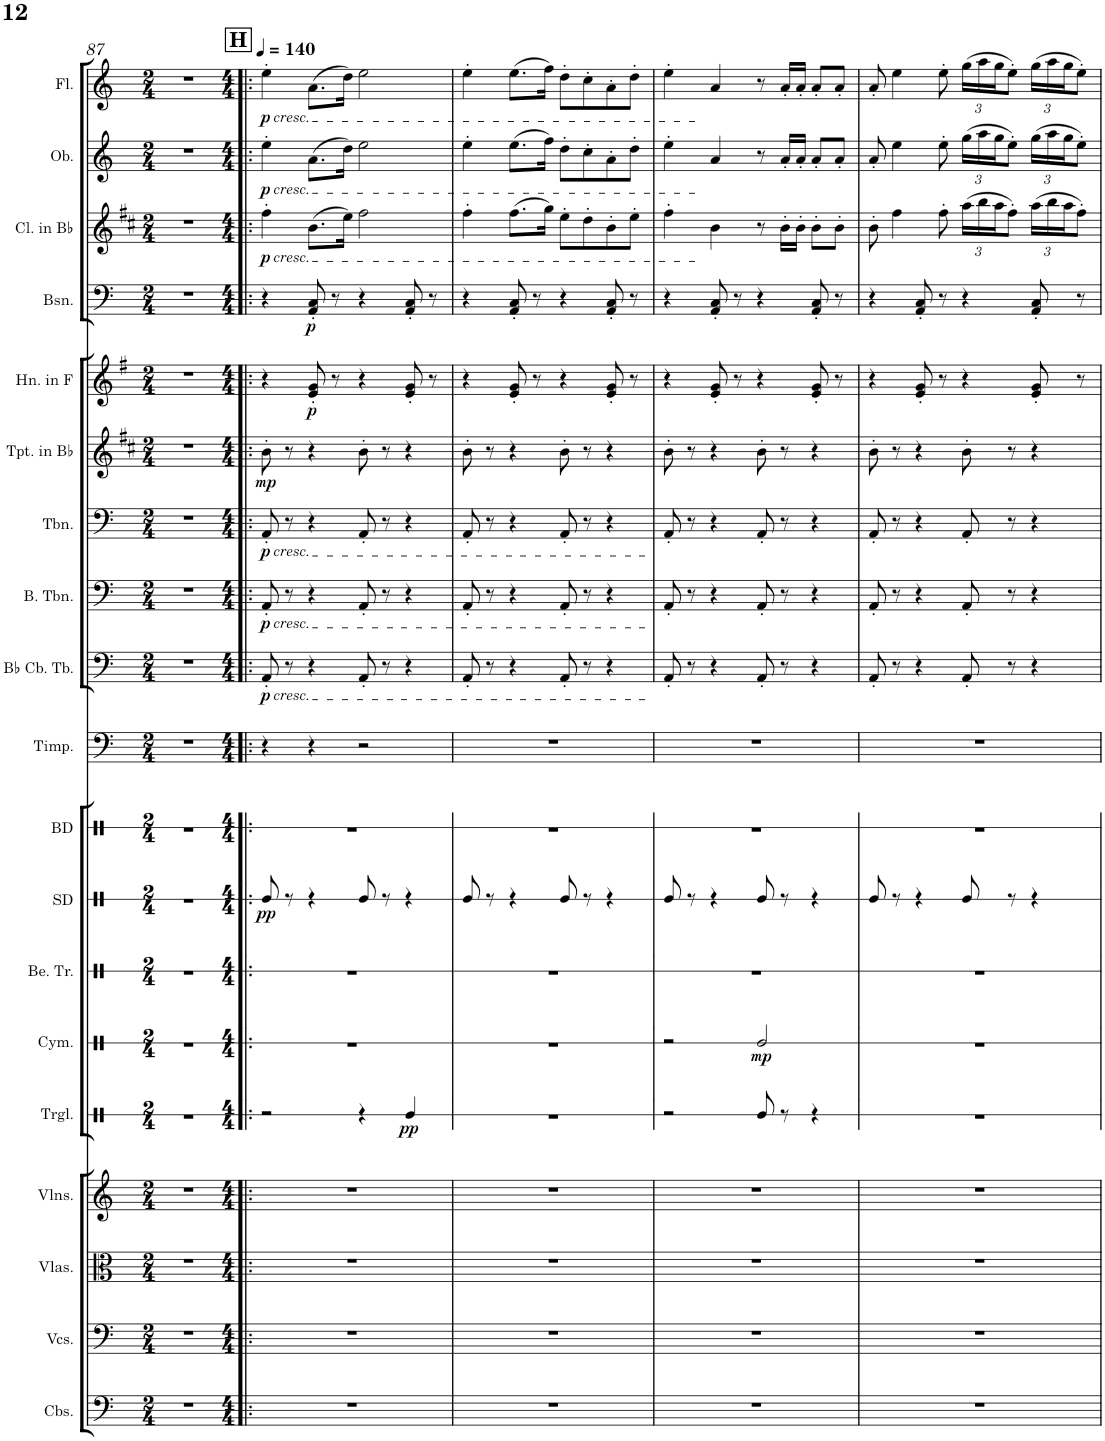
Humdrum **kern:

**kern	**kern	**kern	**kern	**kern	**dynam	**kern	**dynam	**kern	**kern	**dynam	**kern	**kern	**kern	**dynam	**kern	**dynam	**kern	**dynam	**kern	**dynam	**kern	**dynam	**kern	**dynam	**kern	**dynam	**kern	**dynam	**kern	**dynam
*part19	*part18	*part17	*part16	*part15	*part15	*part14	*part14	*part13	*part12	*part12	*part11	*part10	*part9	*part9	*part8	*part8	*part7	*part7	*part6	*part6	*part5	*part5	*part4	*part4	*part3	*part3	*part2	*part2	*part1	*part1
*staff19	*staff18	*staff17	*staff16	*staff15	*staff15	*staff14	*staff14	*staff13	*staff12	*staff12	*staff11	*staff10	*staff9	*staff9	*staff8	*staff8	*staff7	*staff7	*staff6	*staff6	*staff5	*staff5	*staff4	*staff4	*staff3	*staff3	*staff2	*staff2	*staff1	*staff1
*I"Contrabasses	*I"Violoncellos	*I"Violas	*I"Violins	*I"Triangle	*	*I"Cymbals	*	*I"Bell Tree	*I"Snare Drum	*	*I"Bass Drum	*I"Timpani	*I"Bb Contrabass Tuba	*	*I"Bass Trombone	*	*I"Trombone	*	*I"Trumpet in Bb	*	*I"Horn in F	*	*I"Bassoon	*	*I"Clarinet in Bb	*	*I"Oboe	*	*I"Flute	*
*I'Cbs.	*I'Vcs.	*I'Vlas.	*I'Vlns.	*I'Trgl.	*	*I'Cym.	*	*I'Be. Tr.	*I'SD	*	*I'BD	*I'Timp.	*I'Bb Cb. Tb.	*	*I'B. Tbn.	*	*I'Tbn.	*	*I'Tpt. in Bb	*	*I'Hn. in F	*	*I'Bsn.	*	*I'Cl. in Bb	*	*I'Ob.	*	*I'Fl.	*
!!LO:PB:g=z
*clefF4	*clefF4	*clefC3	*clefG2	*clefX	*	*clefX	*	*clefX	*clefX	*	*clefX	*clefF4	*clefF4	*	*clefF4	*	*clefF4	*	*clefG2	*	*clefG2	*	*clefF4	*	*clefG2	*	*clefG2	*	*clefG2	*
*Trd7c12	*	*	*	*	*	*	*	*	*	*	*	*	*	*	*	*	*	*	*Trd1c2	*	*Trd4c7	*	*	*	*Trd1c2	*	*	*	*	*
*k[]	*k[]	*k[]	*k[]	*k[]	*	*k[]	*	*k[]	*k[]	*	*k[]	*k[]	*k[]	*	*k[]	*	*k[]	*	*k[f#c#]	*	*k[f#]	*	*k[]	*	*k[f#c#]	*	*k[]	*	*k[]	*
*M2/4	*M2/4	*M2/4	*M2/4	*M2/4	*	*M2/4	*	*M2/4	*M2/4	*	*M2/4	*M2/4	*M2/4	*	*M2/4	*	*M2/4	*	*M2/4	*	*M2/4	*	*M2/4	*	*M2/4	*	*M2/4	*	*M2/4	*
=87	=87	=87	=87	=87	=87	=87	=87	=87	=87	=87	=87	=87	=87	=87	=87	=87	=87	=87	=87	=87	=87	=87	=87	=87	=87	=87	=87	=87	=87	=87
2r	2r	2r	2r	2r	.	2r	.	2r	2r	.	2r	2r	2r	.	2r	.	2r	.	2r	.	2r	.	2r	.	2r	.	2r	.	2r	.
=88!|:	=88!|:	=88!|:	=88!|:	=88!|:	=88!|:	=88!|:	=88!|:	=88!|:	=88!|:	=88!|:	=88!|:	=88!|:	=88!|:	=88!|:	=88!|:	=88!|:	=88!|:	=88!|:	=88!|:	=88!|:	=88!|:	=88!|:	=88!|:	=88!|:	=88!|:	=88!|:	=88!|:	=88!|:	=88!|:	=88!|:
!!LO:REH:place=s1:a:B:cj:fs=14:t=H
*M4/4	*M4/4	*M4/4	*M4/4	*M4/4	*	*M4/4	*	*M4/4	*M4/4	*	*M4/4	*M4/4	*M4/4	*	*M4/4	*	*M4/4	*	*M4/4	*	*M4/4	*	*M4/4	*	*M4/4	*	*M4/4	*	*M4/4	*
*	*	*	*	*	*	*	*	*	*	*	*	*	*	*	*	*	*	*	*	*	*	*	*	*	*	*	*	*	*MM140	*
!	!	!	!	!	!	!	!	!	!	!	!	!	!	!	!	!	!	!	!	!	!	!	!	!	!	!	!	!	!LO:TX:b:i:t=cresc.	!
!	!	!	!	!	!	!	!	!	!	!	!	!	!	!	!	!	!	!	!	!	!	!	!	!	!	!	!LO:TX:b:i:t=cresc.	!	!	!
!	!	!	!	!	!	!	!	!	!	!	!	!	!	!	!	!	!	!	!	!	!	!	!	!	!LO:TX:b:i:t=cresc.	!	!	!	!	!
!	!	!	!	!	!	!	!	!	!	!	!	!	!	!	!	!	!LO:TX:b:i:t=cresc.	!	!	!	!	!	!	!	!	!	!	!	!	!
!	!	!	!	!	!	!	!	!	!	!	!	!	!	!	!LO:TX:b:i:t=cresc.	!	!	!	!	!	!	!	!	!	!	!	!	!	!	!
!	!	!	!	!	!	!	!	!	!	!	!	!	!LO:TX:b:i:t=cresc.	!	!	!	!	!	!	!	!	!	!	!	!	!	!	!	!	!
!	!	!	!	!	!	!	!	!	!	!LO:DY:b	!	!	!	!LO:DY:b	!	!LO:DY:b	!	!LO:DY:b	!	!LO:DY:b	!	!	!	!	!	!LO:DY:b	!	!LO:DY:b	!	!LO:DY:b
1r	1r	1r	1r	2r	.	1r	.	1r	8Re/	pp	1r	4r	8AA'/	p	8AA'/	p	8AA'/	p	8b'\	mp	4r	.	4r	.	4ff#'\	p	4ee'\	p	4ee'\	p
.	.	.	.	.	.	.	.	.	8r	.	.	.	8r	.	8r	.	8r	.	8r	.	.	.	.	.	.	.	.	.	.	.
!	!	!	!	!	!	!	!	!	!	!	!	!	!	!	!	!	!	!	!	!	!	!LO:DY:b	!	!LO:DY:b	!	!	!	!	!	!
.	.	.	.	.	.	.	.	.	4r	.	.	4r	4r	.	4r	.	4r	.	4r	.	8e/' 8g/'	p	8AA/' 8C/'	p	(8.b\L	.	(8.a\L	.	(8.a\L	.
.	.	.	.	.	.	.	.	.	.	.	.	.	.	.	.	.	.	.	.	.	8r	.	8r	.	.	.	.	.	.	.
.	.	.	.	.	.	.	.	.	.	.	.	.	.	.	.	.	.	.	.	.	.	.	.	.	16ee\Jk)	.	16dd\Jk)	.	16dd\Jk)	.
.	.	.	.	4r	.	.	.	.	8Re/	.	.	2r	8AA'/	.	8AA'/	.	8AA'/	.	8b'\	.	4r	.	4r	.	2ff#\	.	2ee\	.	2ee\	.
.	.	.	.	.	.	.	.	.	8r	.	.	.	8r	.	8r	.	8r	.	8r	.	.	.	.	.	.	.	.	.	.	.
!	!	!	!	!	!LO:DY:b	!	!	!	!	!	!	!	!	!	!	!	!	!	!	!	!	!	!	!	!	!	!	!	!	!
.	.	.	.	4Re/	pp	.	.	.	4r	.	.	.	4r	.	4r	.	4r	.	4r	.	8e/' 8g/'	.	8AA/' 8C/'	.	.	.	.	.	.	.
.	.	.	.	.	.	.	.	.	.	.	.	.	.	.	.	.	.	.	.	.	8r	.	8r	.	.	.	.	.	.	.
=89	=89	=89	=89	=89	=89	=89	=89	=89	=89	=89	=89	=89	=89	=89	=89	=89	=89	=89	=89	=89	=89	=89	=89	=89	=89	=89	=89	=89	=89	=89
1r	1r	1r	1r	1r	.	1r	.	1r	8Re/	.	1r	1r	8AA'/	.	8AA'/	.	8AA'/	.	8b'\	.	4r	.	4r	.	4ff#'\	.	4ee'\	.	4ee'\	.
.	.	.	.	.	.	.	.	.	8r	.	.	.	8r	.	8r	.	8r	.	8r	.	.	.	.	.	.	.	.	.	.	.
.	.	.	.	.	.	.	.	.	4r	.	.	.	4r	.	4r	.	4r	.	4r	.	8e/' 8g/'	.	8AA/' 8C/'	.	(8.ff#\L	.	(8.ee\L	.	(8.ee\L	.
.	.	.	.	.	.	.	.	.	.	.	.	.	.	.	.	.	.	.	.	.	8r	.	8r	.	.	.	.	.	.	.
.	.	.	.	.	.	.	.	.	.	.	.	.	.	.	.	.	.	.	.	.	.	.	.	.	16gg\Jk)	.	16ff\Jk)	.	16ff\Jk)	.
.	.	.	.	.	.	.	.	.	8Re/	.	.	.	8AA'/	.	8AA'/	.	8AA'/	.	8b'\	.	4r	.	4r	.	8ee'\L	.	8dd'\L	.	8dd'\L	.
.	.	.	.	.	.	.	.	.	8r	.	.	.	8r	.	8r	.	8r	.	8r	.	.	.	.	.	8dd'\	.	8cc'\	.	8cc'\	.
.	.	.	.	.	.	.	.	.	4r	.	.	.	4r	.	4r	.	4r	.	4r	.	8e/' 8g/'	.	8AA/' 8C/'	.	8b'\	.	8a'\	.	8a'\	.
.	.	.	.	.	.	.	.	.	.	.	.	.	.	.	.	.	.	.	.	.	8r	.	8r	.	8ee'\J	.	8dd'\J	.	8dd'\J	.
=90	=90	=90	=90	=90	=90	=90	=90	=90	=90	=90	=90	=90	=90	=90	=90	=90	=90	=90	=90	=90	=90	=90	=90	=90	=90	=90	=90	=90	=90	=90
1r	1r	1r	1r	2r	.	2r	.	1r	8Re/	.	1r	1r	8AA'/	.	8AA'/	.	8AA'/	.	8b'\	.	4r	.	4r	.	4ff#'\	.	4ee'\	.	4ee'\	.
.	.	.	.	.	.	.	.	.	8r	.	.	.	8r	.	8r	.	8r	.	8r	.	.	.	.	.	.	.	.	.	.	.
.	.	.	.	.	.	.	.	.	4r	.	.	.	4r	.	4r	.	4r	.	4r	.	8e/' 8g/'	.	8AA/' 8C/'	.	4b\	.	4a/	.	4a/	.
.	.	.	.	.	.	.	.	.	.	.	.	.	.	.	.	.	.	.	.	.	8r	.	8r	.	.	.	.	.	.	.
!	!	!	!	!	!	!	!LO:DY:b	!	!	!	!	!	!	!	!	!	!	!	!	!	!	!	!	!	!	!	!	!	!	!
.	.	.	.	8Re/	.	2Re/	mp	.	8Re/	.	.	.	8AA'/	.	8AA'/	.	8AA'/	.	8b'\	.	4r	.	4r	.	8r	.	8r	.	8r	.
.	.	.	.	8r	.	.	.	.	8r	.	.	.	8r	.	8r	.	8r	.	8r	.	.	.	.	.	16b'\LL	.	16a'/LL	.	16a'/LL	.
.	.	.	.	.	.	.	.	.	.	.	.	.	.	.	.	.	.	.	.	.	.	.	.	.	16b'\JJ	.	16a'/JJ	.	16a'/JJ	.
.	.	.	.	4r	.	.	.	.	4r	.	.	.	4r	.	4r	.	4r	.	4r	.	8e/' 8g/'	.	8AA/' 8C/'	.	8b'\L	.	8a'/L	.	8a'/L	.
.	.	.	.	.	.	.	.	.	.	.	.	.	.	.	.	.	.	.	.	.	8r	.	8r	.	8b'\J	.	8a'/J	.	8a'/J	.
=91	=91	=91	=91	=91	=91	=91	=91	=91	=91	=91	=91	=91	=91	=91	=91	=91	=91	=91	=91	=91	=91	=91	=91	=91	=91	=91	=91	=91	=91	=91
1r	1r	1r	1r	1r	.	1r	.	1r	8Re/	.	1r	1r	8AA'/	.	8AA'/	.	8AA'/	.	8b'\	.	4r	.	4r	.	8b'\	.	8a'/	.	8a'/	.
.	.	.	.	.	.	.	.	.	8r	.	.	.	8r	.	8r	.	8r	.	8r	.	.	.	.	.	4ff#\	.	4ee\	.	4ee\	.
.	.	.	.	.	.	.	.	.	4r	.	.	.	4r	.	4r	.	4r	.	4r	.	8e/' 8g/'	.	8AA/' 8C/'	.	.	.	.	.	.	.
.	.	.	.	.	.	.	.	.	.	.	.	.	.	.	.	.	.	.	.	.	8r	.	8r	.	8ff#'\	.	8ee'\	.	8ee'\	.
*	*	*	*	*	*	*	*	*	*	*	*	*	*	*	*	*	*	*	*	*	*	*	*	*	*Xbrackettup	*	*Xbrackettup	*	*Xbrackettup	*
.	.	.	.	.	.	.	.	.	8Re/	.	.	.	8AA'/	.	8AA'/	.	8AA'/	.	8b'\	.	4r	.	4r	.	(24aa\LL	.	(24gg\LL	.	(24gg\LL	.
.	.	.	.	.	.	.	.	.	.	.	.	.	.	.	.	.	.	.	.	.	.	.	.	.	24bb\	.	24aa\	.	24aa\	.
.	.	.	.	.	.	.	.	.	.	.	.	.	.	.	.	.	.	.	.	.	.	.	.	.	24aa\J	.	24gg\J	.	24gg\J	.
.	.	.	.	.	.	.	.	.	8r	.	.	.	8r	.	8r	.	8r	.	8r	.	.	.	.	.	8ff#'\J)	.	8ee'\J)	.	8ee'\J)	.
.	.	.	.	.	.	.	.	.	4r	.	.	.	4r	.	4r	.	4r	.	4r	.	8e/' 8g/'	.	8AA/' 8C/'	.	(24aa\LL	.	(24gg\LL	.	(24gg\LL	.
.	.	.	.	.	.	.	.	.	.	.	.	.	.	.	.	.	.	.	.	.	.	.	.	.	24bb\	.	24aa\	.	24aa\	.
.	.	.	.	.	.	.	.	.	.	.	.	.	.	.	.	.	.	.	.	.	.	.	.	.	24aa\J	.	24gg\J	.	24gg\J	.
.	.	.	.	.	.	.	.	.	.	.	.	.	.	.	.	.	.	.	.	.	8r	.	8r	.	8ff#'\J)	.	8ee'\J)	.	8ee'\J)	.
=	=	=	=	=	=	=	=	=	=	=	=	=	=	=	=	=	=	=	=	=	=	=	=	=	=	=	=	=	=	=
*-	*-	*-	*-	*-	*-	*-	*-	*-	*-	*-	*-	*-	*-	*-	*-	*-	*-	*-	*-	*-	*-	*-	*-	*-	*-	*-	*-	*-	*-	*-
